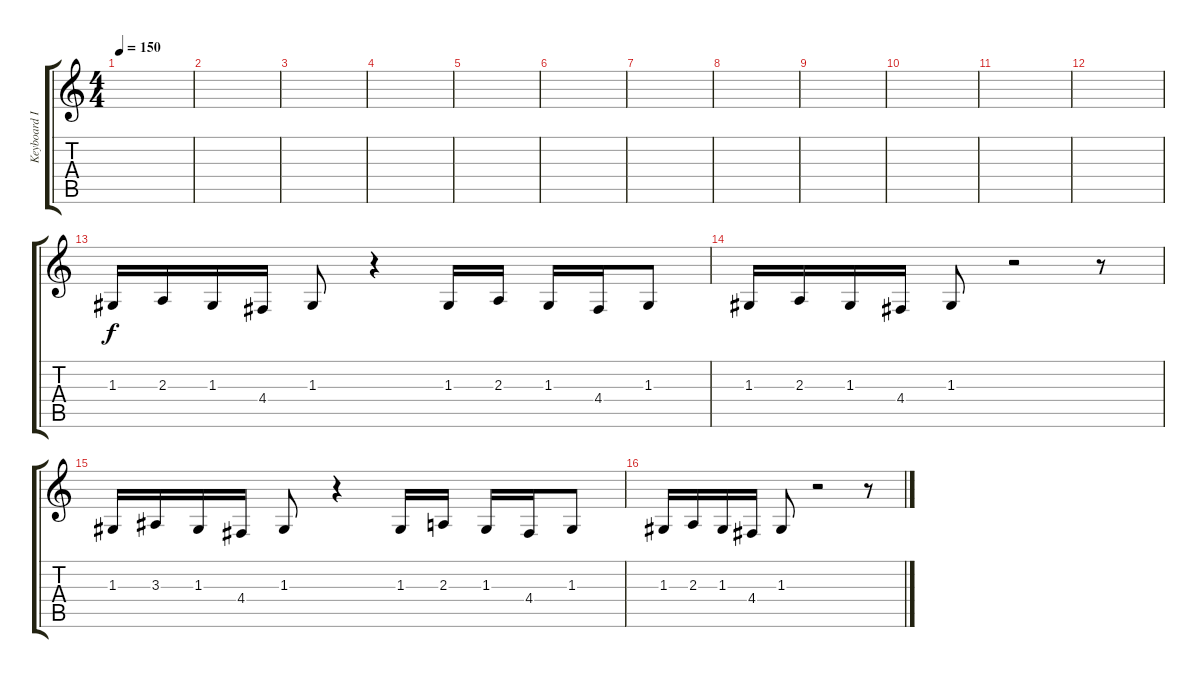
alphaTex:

\track ("Keyboard I" "Keyboard I") {instrument harpsichord}
\staff {score tabs}
\tuning (E4 B3 G3 D3 A2 E2) {hide}
\ts (4 4)
\tempo 150
\clef g2
\ks c
|
|
|
|
|
|
|
|
|
|
|
|
1.3.16 2.3.16 1.3.16 4.4.16 1.3.8 r.4 1.3.16 2.3.16 1.3.16 4.4.16 1.3.8 |
1.3.16 2.3.16 1.3.16 4.4.16 1.3.8 r.2 r.8 |
1.3.16 3.3.16 1.3.16 4.4.16 1.3.8 r.4 1.3.16 2.3.16 1.3.16 4.4.16 1.3.8 |
1.3.16 2.3.16 1.3.16 4.4.16 1.3.8 r.2 r.8
